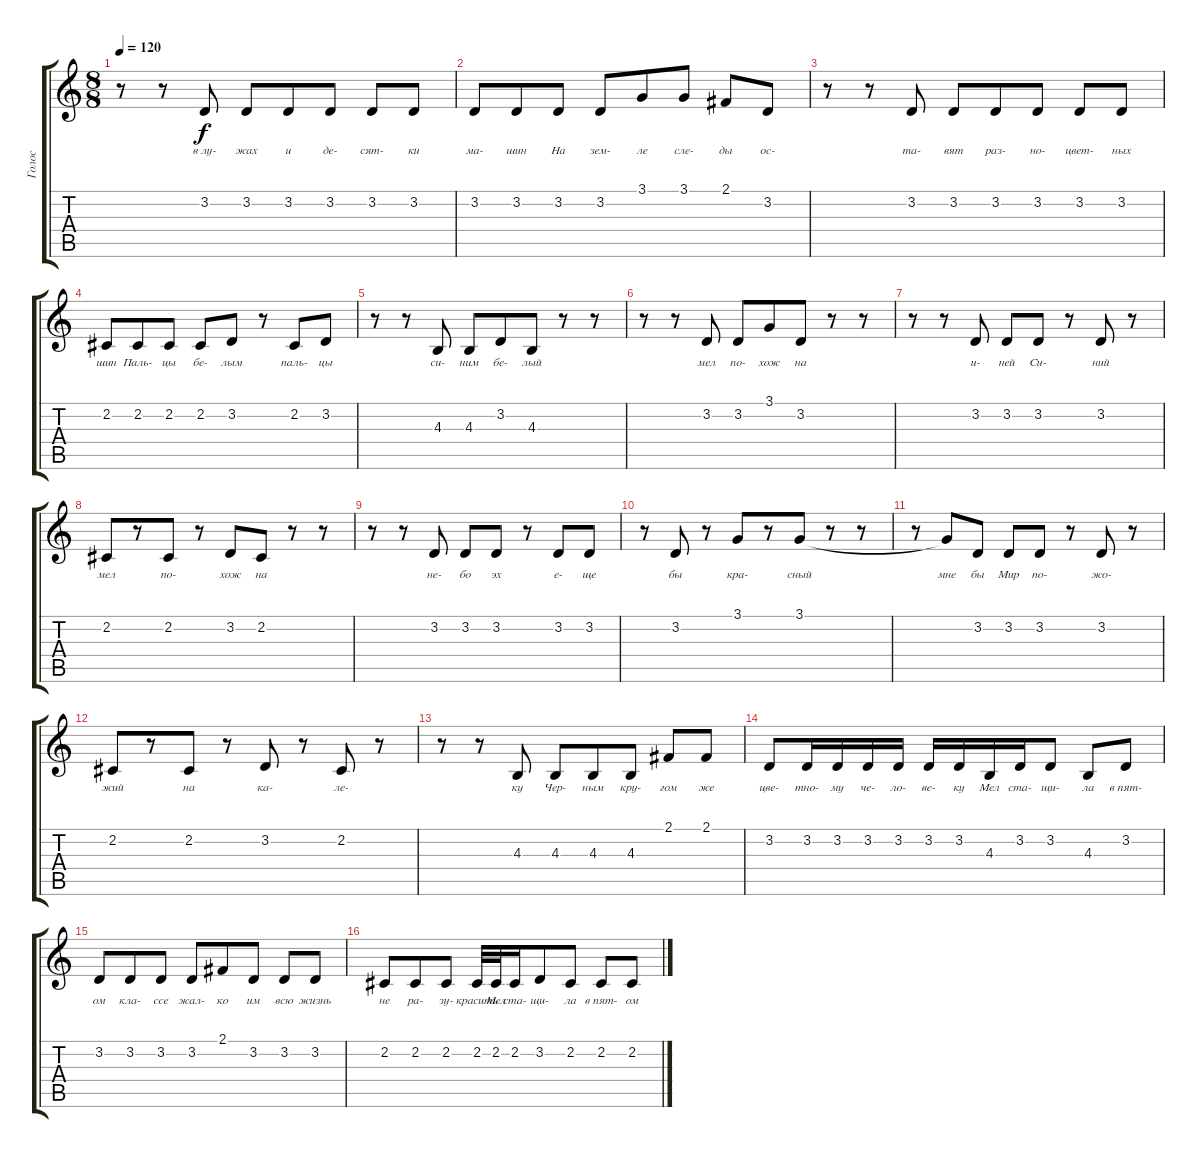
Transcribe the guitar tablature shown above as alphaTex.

\track ("Голос" "Голос") {instrument choiraahs}
\staff {score tabs}
\tuning (E4 B3 G3 D3 A2 E2) {hide}
\ts (8 8)
\tempo 120
\clef g2
\ks c
r.8{dy f} r.8 3.2.8{lyrics (0 "в лу-") lyrics (1 "") lyrics (2 "") lyrics (3 "") lyrics (4 "")} 3.2.8{lyrics (0 "жах") lyrics (1 "") lyrics (2 "") lyrics (3 "") lyrics (4 "")} 3.2.8{lyrics (0 "и") lyrics (1 "") lyrics (2 "") lyrics (3 "") lyrics (4 "")} 3.2.8{lyrics (0 "де-") lyrics (1 "") lyrics (2 "") lyrics (3 "") lyrics (4 "")} 3.2.8{lyrics (0 "сят-") lyrics (1 "") lyrics (2 "") lyrics (3 "") lyrics (4 "")} 3.2.8{lyrics (0 "ки") lyrics (1 "") lyrics (2 "") lyrics (3 "") lyrics (4 "")} |
3.2.8{lyrics (0 "ма-") lyrics (1 "") lyrics (2 "") lyrics (3 "") lyrics (4 "")} 3.2.8{lyrics (0 "шин") lyrics (1 "") lyrics (2 "") lyrics (3 "") lyrics (4 "")} 3.2.8{lyrics (0 "На") lyrics (1 "") lyrics (2 "") lyrics (3 "") lyrics (4 "")} 3.2.8{lyrics (0 "зем-") lyrics (1 "") lyrics (2 "") lyrics (3 "") lyrics (4 "")} 3.1.8{lyrics (0 "ле") lyrics (1 "") lyrics (2 "") lyrics (3 "") lyrics (4 "")} 3.1.8{lyrics (0 "сле-") lyrics (1 "") lyrics (2 "") lyrics (3 "") lyrics (4 "")} 2.1.8{lyrics (0 "ды") lyrics (1 "") lyrics (2 "") lyrics (3 "") lyrics (4 "")} 3.2.8{lyrics (0 "ос-") lyrics (1 "") lyrics (2 "") lyrics (3 "") lyrics (4 "")} |
r.8 r.8 3.2.8{lyrics (0 "та-") lyrics (1 "") lyrics (2 "") lyrics (3 "") lyrics (4 "")} 3.2.8{lyrics (0 "вят") lyrics (1 "") lyrics (2 "") lyrics (3 "") lyrics (4 "")} 3.2.8{lyrics (0 "раз-") lyrics (1 "") lyrics (2 "") lyrics (3 "") lyrics (4 "")} 3.2.8{lyrics (0 "но-") lyrics (1 "") lyrics (2 "") lyrics (3 "") lyrics (4 "")} 3.2.8{lyrics (0 "цвет-") lyrics (1 "") lyrics (2 "") lyrics (3 "") lyrics (4 "")} 3.2.8{lyrics (0 "ных") lyrics (1 "") lyrics (2 "") lyrics (3 "") lyrics (4 "")} |
2.2.8{lyrics (0 "шин") lyrics (1 "") lyrics (2 "") lyrics (3 "") lyrics (4 "")} 2.2.8{lyrics (0 "Паль-") lyrics (1 "") lyrics (2 "") lyrics (3 "") lyrics (4 "")} 2.2.8{lyrics (0 "цы") lyrics (1 "") lyrics (2 "") lyrics (3 "") lyrics (4 "")} 2.2.8{lyrics (0 "бе-") lyrics (1 "") lyrics (2 "") lyrics (3 "") lyrics (4 "")} 3.2.8{lyrics (0 "лым") lyrics (1 "") lyrics (2 "") lyrics (3 "") lyrics (4 "")} r.8 2.2.8{lyrics (0 "паль-") lyrics (1 "") lyrics (2 "") lyrics (3 "") lyrics (4 "")} 3.2.8{lyrics (0 "цы") lyrics (1 "") lyrics (2 "") lyrics (3 "") lyrics (4 "")} |
r.8 r.8 4.3.8{lyrics (0 "си-") lyrics (1 "") lyrics (2 "") lyrics (3 "") lyrics (4 "")} 4.3.8{lyrics (0 "ним") lyrics (1 "") lyrics (2 "") lyrics (3 "") lyrics (4 "")} 3.2.8{lyrics (0 "бе-") lyrics (1 "") lyrics (2 "") lyrics (3 "") lyrics (4 "")} 4.3.8{lyrics (0 "лый") lyrics (1 "") lyrics (2 "") lyrics (3 "") lyrics (4 "")} r.8 r.8 |
r.8 r.8 3.2.8{lyrics (0 "мел") lyrics (1 "") lyrics (2 "") lyrics (3 "") lyrics (4 "")} 3.2.8{lyrics (0 "по-") lyrics (1 "") lyrics (2 "") lyrics (3 "") lyrics (4 "")} 3.1.8{lyrics (0 "хож") lyrics (1 "") lyrics (2 "") lyrics (3 "") lyrics (4 "")} 3.2.8{lyrics (0 "на") lyrics (1 "") lyrics (2 "") lyrics (3 "") lyrics (4 "")} r.8 r.8 |
r.8 r.8 3.2.8{lyrics (0 "и-") lyrics (1 "") lyrics (2 "") lyrics (3 "") lyrics (4 "")} 3.2.8{lyrics (0 "ней") lyrics (1 "") lyrics (2 "") lyrics (3 "") lyrics (4 "")} 3.2.8{lyrics (0 "Си-") lyrics (1 "") lyrics (2 "") lyrics (3 "") lyrics (4 "")} r.8 3.2.8{lyrics (0 "ний") lyrics (1 "") lyrics (2 "") lyrics (3 "") lyrics (4 "")} r.8 |
2.2.8{lyrics (0 "мел") lyrics (1 "") lyrics (2 "") lyrics (3 "") lyrics (4 "")} r.8 2.2.8{lyrics (0 "по-") lyrics (1 "") lyrics (2 "") lyrics (3 "") lyrics (4 "")} r.8 3.2.8{lyrics (0 "хож") lyrics (1 "") lyrics (2 "") lyrics (3 "") lyrics (4 "")} 2.2.8{lyrics (0 "на") lyrics (1 "") lyrics (2 "") lyrics (3 "") lyrics (4 "")} r.8 r.8 |
r.8 r.8 3.2.8{lyrics (0 "не-") lyrics (1 "") lyrics (2 "") lyrics (3 "") lyrics (4 "")} 3.2.8{lyrics (0 "бо") lyrics (1 "") lyrics (2 "") lyrics (3 "") lyrics (4 "")} 3.2.8{lyrics (0 "эх") lyrics (1 "") lyrics (2 "") lyrics (3 "") lyrics (4 "")} r.8 3.2.8{lyrics (0 "е-") lyrics (1 "") lyrics (2 "") lyrics (3 "") lyrics (4 "")} 3.2.8{lyrics (0 "ще") lyrics (1 "") lyrics (2 "") lyrics (3 "") lyrics (4 "")} |
r.8 3.2.8{lyrics (0 "бы") lyrics (1 "") lyrics (2 "") lyrics (3 "") lyrics (4 "")} r.8 3.1.8{lyrics (0 "кра-") lyrics (1 "") lyrics (2 "") lyrics (3 "") lyrics (4 "")} r.8 3.1.8{lyrics (0 "сный") lyrics (1 "") lyrics (2 "") lyrics (3 "") lyrics (4 "")} r.8 r.8 |
r.8 3.1{t}.8{lyrics (0 "мне") lyrics (1 "") lyrics (2 "") lyrics (3 "") lyrics (4 "")} 3.2.8{lyrics (0 "бы") lyrics (1 "") lyrics (2 "") lyrics (3 "") lyrics (4 "")} 3.2.8{lyrics (0 "Мир") lyrics (1 "") lyrics (2 "") lyrics (3 "") lyrics (4 "")} 3.2.8{lyrics (0 "по-") lyrics (1 "") lyrics (2 "") lyrics (3 "") lyrics (4 "")} r.8 3.2.8{lyrics (0 "жо-") lyrics (1 "") lyrics (2 "") lyrics (3 "") lyrics (4 "")} r.8 |
2.2.8{lyrics (0 "жий") lyrics (1 "") lyrics (2 "") lyrics (3 "") lyrics (4 "")} r.8 2.2.8{lyrics (0 "на") lyrics (1 "") lyrics (2 "") lyrics (3 "") lyrics (4 "")} r.8 3.2.8{lyrics (0 "ка-") lyrics (1 "") lyrics (2 "") lyrics (3 "") lyrics (4 "")} r.8 2.2.8{lyrics (0 "ле-") lyrics (1 "") lyrics (2 "") lyrics (3 "") lyrics (4 "")} r.8 |
r.8 r.8 4.3.8{lyrics (0 "ку") lyrics (1 "") lyrics (2 "") lyrics (3 "") lyrics (4 "")} 4.3.8{lyrics (0 "Чер-") lyrics (1 "") lyrics (2 "") lyrics (3 "") lyrics (4 "")} 4.3.8{lyrics (0 "ным") lyrics (1 "") lyrics (2 "") lyrics (3 "") lyrics (4 "")} 4.3.8{lyrics (0 "кру-") lyrics (1 "") lyrics (2 "") lyrics (3 "") lyrics (4 "")} 2.1.8{lyrics (0 "гом") lyrics (1 "") lyrics (2 "") lyrics (3 "") lyrics (4 "")} 2.1.8{lyrics (0 "же") lyrics (1 "") lyrics (2 "") lyrics (3 "") lyrics (4 "")} |
3.2.8{lyrics (0 "цве-") lyrics (1 "") lyrics (2 "") lyrics (3 "") lyrics (4 "")} 3.2.16{lyrics (0 "тно-") lyrics (1 "") lyrics (2 "") lyrics (3 "") lyrics (4 "")} 3.2.16{lyrics (0 "му") lyrics (1 "") lyrics (2 "") lyrics (3 "") lyrics (4 "")} 3.2.16{lyrics (0 "че-") lyrics (1 "") lyrics (2 "") lyrics (3 "") lyrics (4 "")} 3.2.16{lyrics (0 "ло-") lyrics (1 "") lyrics (2 "") lyrics (3 "") lyrics (4 "")} 3.2.16{lyrics (0 "ве-") lyrics (1 "") lyrics (2 "") lyrics (3 "") lyrics (4 "")} 3.2.16{lyrics (0 "ку") lyrics (1 "") lyrics (2 "") lyrics (3 "") lyrics (4 "")} 4.3.16{lyrics (0 "Мел") lyrics (1 "") lyrics (2 "") lyrics (3 "") lyrics (4 "")} 3.2.16{lyrics (0 "ста-") lyrics (1 "") lyrics (2 "") lyrics (3 "") lyrics (4 "")} 3.2.8{lyrics (0 "щи-") lyrics (1 "") lyrics (2 "") lyrics (3 "") lyrics (4 "")} 4.3.8{lyrics (0 "ла") lyrics (1 "") lyrics (2 "") lyrics (3 "") lyrics (4 "")} 3.2.8{lyrics (0 "в пят-") lyrics (1 "") lyrics (2 "") lyrics (3 "") lyrics (4 "")} |
3.2.8{lyrics (0 "ом") lyrics (1 "") lyrics (2 "") lyrics (3 "") lyrics (4 "")} 3.2.8{lyrics (0 "кла-") lyrics (1 "") lyrics (2 "") lyrics (3 "") lyrics (4 "")} 3.2.8{lyrics (0 "ссе") lyrics (1 "") lyrics (2 "") lyrics (3 "") lyrics (4 "")} 3.2.8{lyrics (0 "жал-") lyrics (1 "") lyrics (2 "") lyrics (3 "") lyrics (4 "")} 2.1.8{lyrics (0 "ко") lyrics (1 "") lyrics (2 "") lyrics (3 "") lyrics (4 "")} 3.2.8{lyrics (0 "им") lyrics (1 "") lyrics (2 "") lyrics (3 "") lyrics (4 "")} 3.2.8{lyrics (0 "всю") lyrics (1 "") lyrics (2 "") lyrics (3 "") lyrics (4 "")} 3.2.8{lyrics (0 "жизнь") lyrics (1 "") lyrics (2 "") lyrics (3 "") lyrics (4 "")} |
2.2.8{lyrics (0 "не") lyrics (1 "") lyrics (2 "") lyrics (3 "") lyrics (4 "")} 2.2.8{lyrics (0 "ра-") lyrics (1 "") lyrics (2 "") lyrics (3 "") lyrics (4 "")} 2.2.8{lyrics (0 "зу-") lyrics (1 "") lyrics (2 "") lyrics (3 "") lyrics (4 "")} 2.2.32{lyrics (0 "красить") lyrics (1 "") lyrics (2 "") lyrics (3 "") lyrics (4 "")} 2.2.32{lyrics (0 "Мел") lyrics (1 "") lyrics (2 "") lyrics (3 "") lyrics (4 "")} 2.2.16{lyrics (0 "ста-") lyrics (1 "") lyrics (2 "") lyrics (3 "") lyrics (4 "")} 3.2.8{lyrics (0 "щи-") lyrics (1 "") lyrics (2 "") lyrics (3 "") lyrics (4 "")} 2.2.8{lyrics (0 "ла") lyrics (1 "") lyrics (2 "") lyrics (3 "") lyrics (4 "")} 2.2.8{lyrics (0 "в пят-") lyrics (1 "") lyrics (2 "") lyrics (3 "") lyrics (4 "")} 2.2.8{lyrics (0 "ом") lyrics (1 "") lyrics (2 "") lyrics (3 "") lyrics (4 "")}
